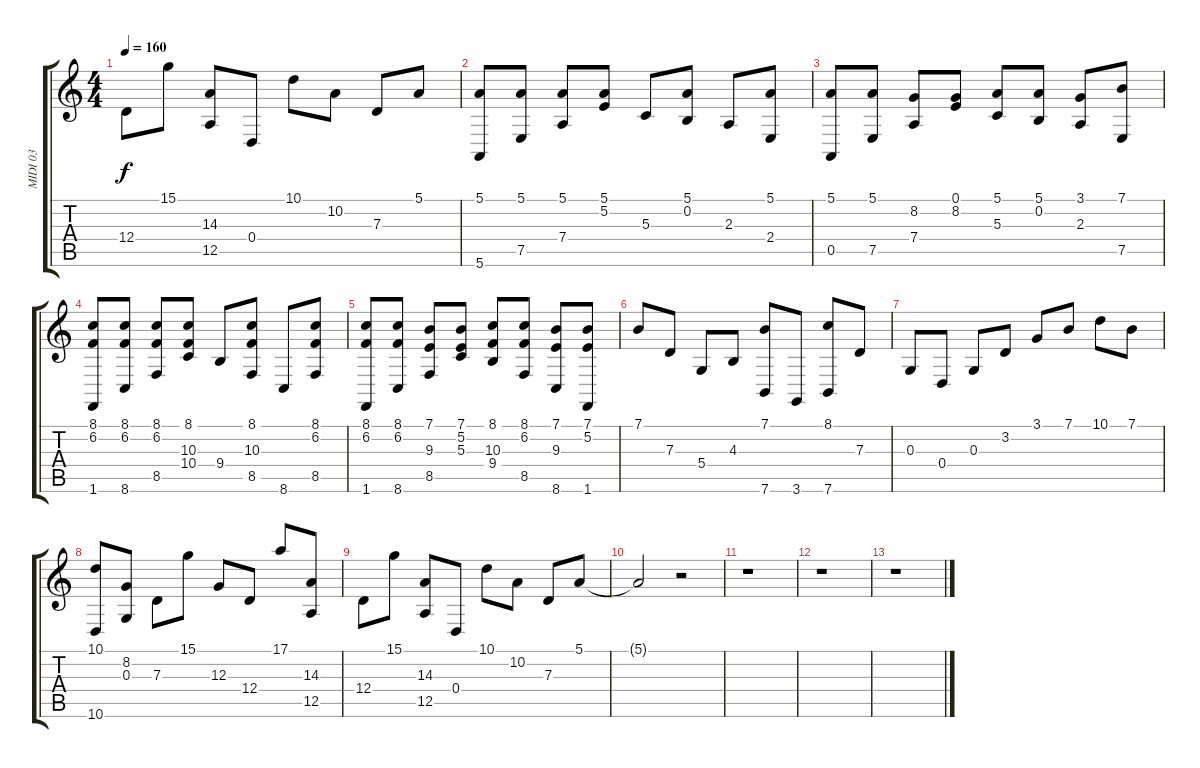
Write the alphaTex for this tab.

\track ("MIDI 03" "MIDI 03") {instrument acousticgrandpiano}
\staff {score tabs}
\tuning (E4 B3 G3 D3 A2 E2) {hide}
\ts (4 4)
\tempo 160
\clef g2
\ks c
12.4.8{dy f} 15.1.8 (14.3 12.5).8 0.4.8 10.1.8 10.2.8 7.3.8 5.1.8 |
(5.1 5.6).8 (5.1 7.5).8 (5.1 7.4).8 (5.1 5.2).8 5.3.8 (5.1 0.2).8 2.3.8 (5.1 2.4).8 |
(5.1 0.5).8 (5.1 7.5).8 (8.2 7.4).8 (0.1 8.2).8 (5.1 5.3).8 (5.1 0.2).8 (3.1 2.3).8 (7.1 7.5).8 |
(8.1 6.2 1.6).8 (8.1 6.2 8.6).8 (8.1 6.2 8.5).8 (8.1 10.3 10.4).8 9.4.8 (8.1 10.3 8.5).8 8.6.8 (8.1 6.2 8.5).8 |
(8.1 6.2 1.6).8 (8.1 6.2 8.6).8 (7.1 9.3 8.5).8 (7.1 5.2 5.3).8 (8.1 10.3 9.4).8 (8.1 6.2 8.5).8 (7.1 9.3 8.6).8 (7.1 5.2 1.6).8 |
7.1.8 7.3.8 5.4.8 4.3.8 (7.1 7.6).8 3.6.8 (8.1 7.6).8 7.3.8 |
0.3.8 0.4.8 0.3.8 3.2.8 3.1.8 7.1.8 10.1.8 7.1.8 |
(10.1 10.6).8 (8.2 0.3).8 7.3.8 15.1.8 12.3.8 12.4.8 17.1.8 (14.3 12.5).8 |
12.4.8 15.1.8 (14.3 12.5).8 0.4.8 10.1.8 10.2.8 7.3.8 5.1.8 |
5.1{t}.2 r.2 |
r.1 |
r.1 |
r.1
